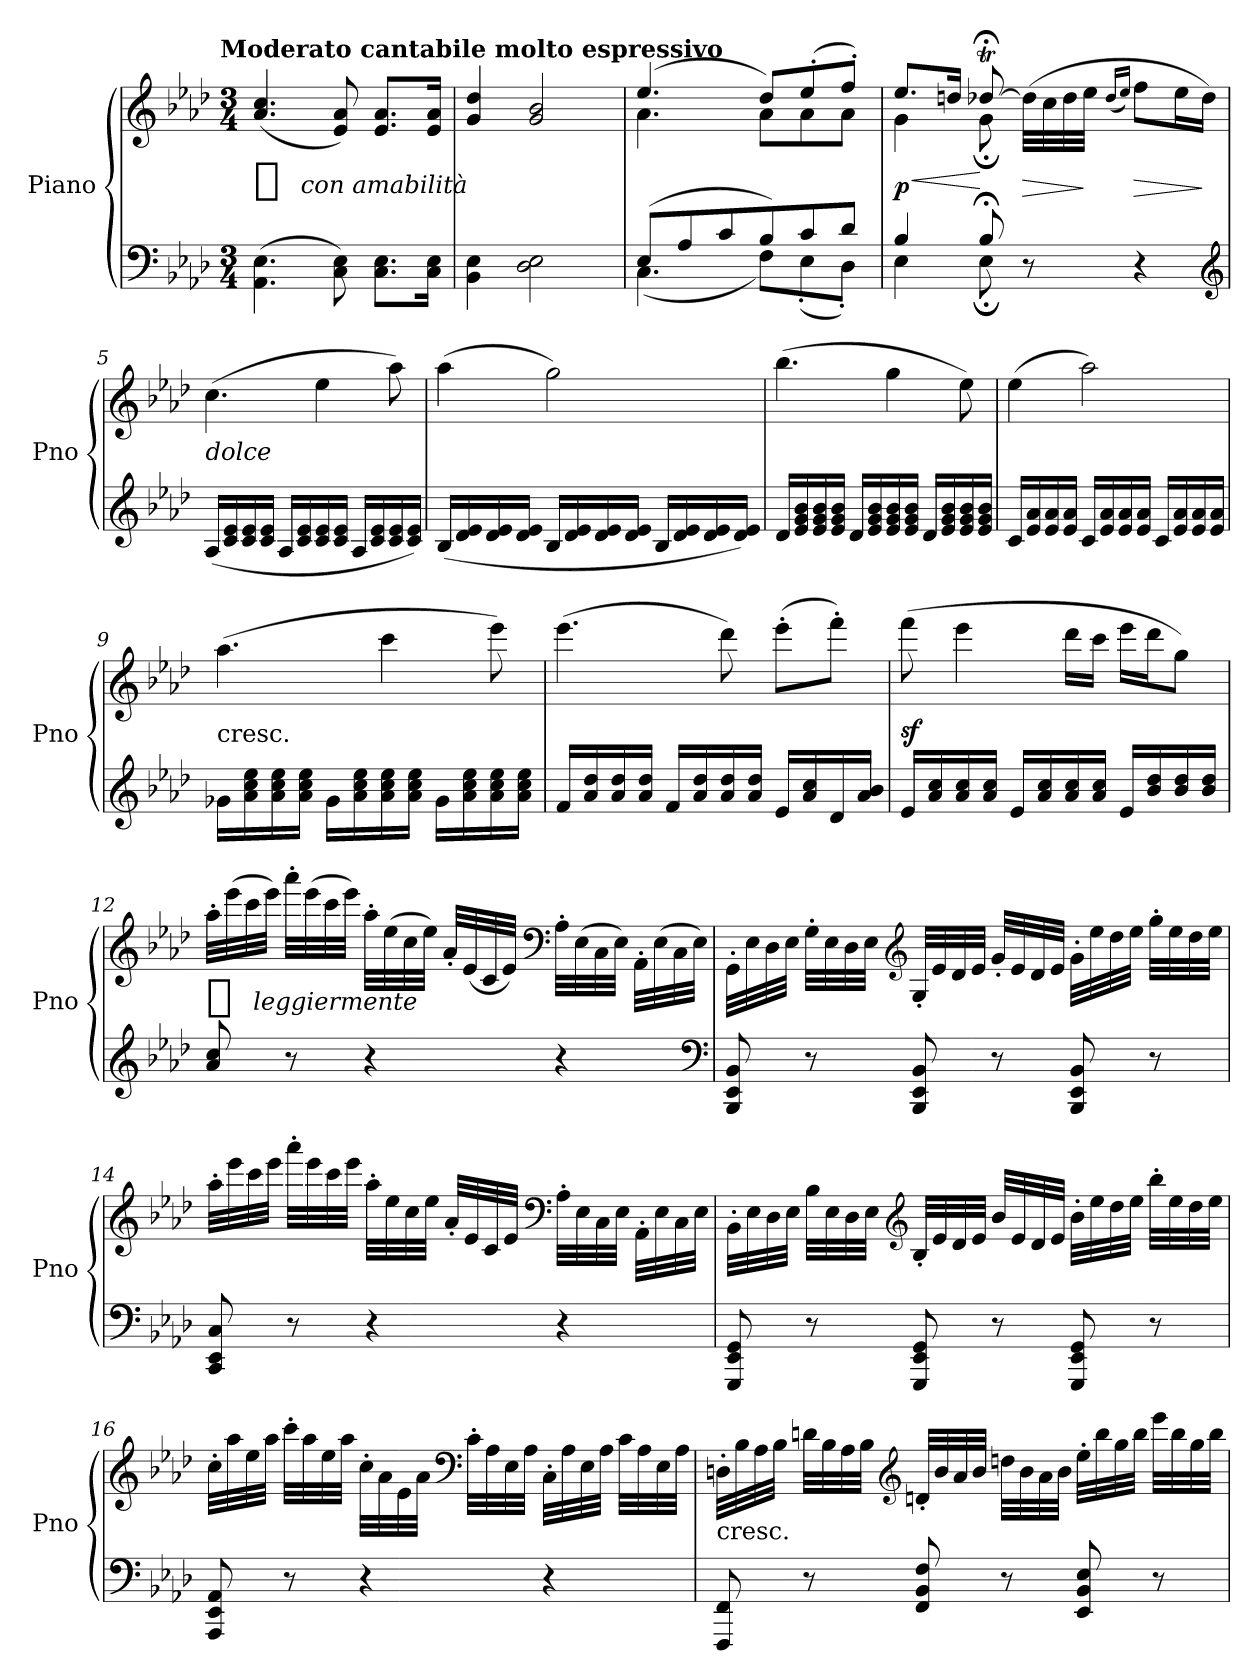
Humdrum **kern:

**kern	**kern	**dynam
*part1	*part1	*part1
*staff2	*staff1	*staff1/2
*I"Piano	*	*
*I'Pno	*	*
*clefF4	*clefG2	*
*k[b-e-a-d-]	*k[b-e-a-d-]	*
*A-:	*A-:	*
!!LO:TX:omd:t=Moderato cantabile molto espressivo
*M3/4	*M3/4	*
*MM72	*MM72	*
=1	=1	=1
!	!	!LO:DY:t=%s con amabilità
(4.AA-\ 4.E-\	(4.a-/ 4.cc/	p
8C 8E-)	8e- 8a-)	.
8.C 8.E-L	8.e- 8.a-L	.
16C 16E-Jk	16e- 16a-Jk	.
=2	=2	=2
4BB-\ 4E-\	4g/ 4dd-/	.
2D- 2E-	2g 2b-	.
=3	=3	=3
*^	*^	*
(8E-L	(4.C	(4.ee-	4.a-	.
8A-	.	.	.	.
8c	.	.	.	.
8B-)	8FL)	8dd-L)	8a-L	.
8c	(8E-'	(8ee-'	8a-	.
8d-J	8D-'J)	8ff'J)	8a-J	.
=4	=4	=4	=4	=4
4B-	4E-	8.ee-L	4g	< p
.	.	16ddnJk	.	.
8B-;<	8E-;<	[8dd-XT;<	8g;<	[
8r	8ryy	(32dd-LLL]	8ryy	>
.	.	32cc	.	.
.	.	32dd-	.	.
.	.	32ee-JJJ	.	]
.	.	(16qdd-LL	.	.
.	.	16qee-JJ)	.	.
4r	4ryy	8ffL	4ryy	>
.	.	16ee-L	.	.
.	.	16dd-JJ)	.	]
*v	*v	*	*	*
*	*v	*v	*
*clefG2	*	*
=5	=5	=5
!	!LO:TX:c:i:t=dolce	!
(16A-LL	(4.cc	.
16c 16e-	.	.
16c 16e-	.	.
16c 16e-JJ	.	.
16A-LL	.	.
16c 16e-	.	.
16c 16e-	4ee-	.
16c 16e-JJ	.	.
16A-LL	.	.
16c 16e-	.	.
16c 16e-	8aa-)	.
16c 16e-JJ)	.	.
=6	=6	=6
(16B-LL	(4aa-	.
16d- 16e-	.	.
16d- 16e-	.	.
16d- 16e-JJ	.	.
16B-LL	2gg)	.
16d- 16e-	.	.
16d- 16e-	.	.
16d- 16e-JJ	.	.
16B-LL	.	.
16d- 16e-	.	.
16d- 16e-	.	.
16d- 16e-JJ)	.	.
=7	=7	=7
16d-LL	(4.bb-	.
16e- 16g 16b-	.	.
16e- 16g 16b-	.	.
16e- 16g 16b-JJ	.	.
16d-LL	.	.
16e- 16g 16b-	.	.
16e- 16g 16b-	4gg	.
16e- 16g 16b-JJ	.	.
16d-LL	.	.
16e- 16g 16b-	.	.
16e- 16g 16b-	8ee-)	.
16e- 16g 16b-JJ	.	.
=8	=8	=8
16cLL	(4ee-	.
16e- 16a-	.	.
16e- 16a-	.	.
16e- 16a-JJ	.	.
16cLL	2aa-)	.
16e- 16a-	.	.
16e- 16a-	.	.
16e- 16a-JJ	.	.
16cLL	.	.
16e- 16a-	.	.
16e- 16a-	.	.
16e- 16a-JJ	.	.
=9	=9	=9
!	!LO:TX:c:t=cresc.	!
16g-XLL	(4.aa-	.
16a- 16cc 16ee-	.	.
16a- 16cc 16ee-	.	.
16a- 16cc 16ee-JJ	.	.
16g-LL	.	.
16a- 16cc 16ee-	.	.
16a- 16cc 16ee-	4ccc	.
16a- 16cc 16ee-JJ	.	.
16g-LL	.	.
16a- 16cc 16ee-	.	.
16a- 16cc 16ee-	8eee-)	.
16a- 16cc 16ee-JJ	.	.
=10	=10	=10
16fLL	(4.eee-	.
16a- 16dd-	.	.
16a- 16dd-	.	.
16a- 16dd-JJ	.	.
16fLL	.	.
16a- 16dd-	.	.
16a- 16dd-	8ddd-)	.
16a- 16dd-JJ	.	.
16e-LL	(8eee-'L	.
16a- 16cc	.	.
16d-	8fff'J)	.
16a- 16b-JJ	.	.
=11	=11	=11
16e-LL	(8fff	sf
16a- 16cc	.	.
16a- 16cc	4eee-	.
16a- 16ccJJ	.	.
16e-LL	.	.
16a- 16cc	.	.
16a- 16cc	16ddd-LL	.
16a- 16ccJJ	16cccJJ	.
16e-LL	16eee-LL	.
16b- 16dd-	16ddd-J	.
16b- 16dd-	8ggJ)	.
16b- 16dd-JJ	.	.
=12	=12	=12
!	!	!LO:DY:t=%s leggiermente
8a-/ 8cc/	32aa-'LLL	p
.	(32eee-	.
.	32ccc	.
.	32eee-JJJ)	.
8r	32aaa-'LLL	.
.	(32eee-	.
.	32ccc	.
.	32eee-JJJ)	.
4r	32aa-'LLL	.
.	(32ee-	.
.	32cc	.
.	32ee-JJJ)	.
.	32a-'LLL	.
.	(32e-	.
.	32c	.
.	32e-JJJ)	.
*	*clefF4	*
4r	32A-'LLL	.
.	(32E-	.
.	32C	.
.	32E-JJJ)	.
.	32AA-'\LLL	.
.	(32E-\	.
.	32C\	.
.	32E-\JJJ)	.
*clefF4	*	*
=13	=13	=13
8BBB- 8EE- 8BB-	32GG'\LLL	.
.	32E-\	.
.	32D-\	.
.	32E-\JJJ	.
8r	32G'LLL	.
.	32E-	.
.	32D-	.
.	32E-JJJ	.
*	*clefG2	*
8BBB- 8EE- 8BB-	32G'LLL	.
.	32e-	.
.	32d-	.
.	32e-JJJ	.
8r	32g'LLL	.
.	32e-	.
.	32d-	.
.	32e-JJJ	.
8BBB- 8EE- 8BB-	32g'LLL	.
.	32ee-	.
.	32dd-	.
.	32ee-JJJ	.
8r	32gg'LLL	.
.	32ee-	.
.	32dd-	.
.	32ee-JJJ	.
=14	=14	=14
8CC 8EE- 8C	32aa-'LLL	.
.	32eee-	.
.	32ccc	.
.	32eee-JJJ	.
8r	32aaa-'LLL	.
.	32eee-	.
.	32ccc	.
.	32eee-JJJ	.
4r	32aa-'LLL	.
.	32ee-	.
.	32cc	.
.	32ee-JJJ	.
.	32a-'LLL	.
.	32e-	.
.	32c	.
.	32e-JJJ	.
*	*clefF4	*
4r	32A-'LLL	.
.	32E-	.
.	32C	.
.	32E-JJJ	.
.	32AA-'\LLL	.
.	32E-\	.
.	32C\	.
.	32E-\JJJ	.
=15	=15	=15
8GGG 8EE- 8GG	32BB-'\LLL	.
.	32E-\	.
.	32D-\	.
.	32E-\JJJ	.
8r	32B-LLL	.
.	32E-	.
.	32D-	.
.	32E-JJJ	.
*	*clefG2	*
8GGG 8EE- 8GG	32B-'LLL	.
.	32e-	.
.	32d-	.
.	32e-JJJ	.
8r	32b-LLL	.
.	32e-	.
.	32d-	.
.	32e-JJJ	.
8GGG 8EE- 8GG	32b-'LLL	.
.	32ee-	.
.	32dd-	.
.	32ee-JJJ	.
8r	32bb-'LLL	.
.	32ee-	.
.	32dd-	.
.	32ee-JJJ	.
=16	=16	=16
8AAA- 8EE- 8AA-	32cc'LLL	.
.	32aa-	.
.	32ee-	.
.	32aa-JJJ	.
8r	32ccc'LLL	.
.	32aa-	.
.	32ee-	.
.	32aa-JJJ	.
4r	32cc'\LLL	.
.	32a-\	.
.	32e-\	.
.	32a-\JJJ	.
*	*clefF4	*
.	32c'LLL	.
.	32A-	.
.	32E-	.
.	32A-JJJ	.
4r	32C'LLL	.
.	32A-	.
.	32E-	.
.	32A-JJJ	.
.	32cLLL	.
.	32A-	.
.	32E-	.
.	32A-JJJ	.
=17	=17	=17
!	!LO:TX:c:t=cresc.	!
8FFF 8FF	32Dn'LLL	.
.	32B-	.
.	32A-	.
.	32B-JJJ	.
8r	32dnLLL	.
.	32B-	.
.	32A-	.
.	32B-JJJ	.
*	*clefG2	*
8FF 8BB- 8F	32dn'LLL	.
.	32b-	.
.	32a-	.
.	32b-JJJ	.
8r	32ddnLLL	.
.	32b-	.
.	32a-	.
.	32b-JJJ	.
8EE- 8BB- 8E-	32ee-'LLL	.
.	32bb-	.
.	32gg	.
.	32bb-JJJ	.
8r	32eee-LLL	.
.	32bb-	.
.	32gg	.
.	32bb-JJJ	.
=	=	=
*-	*-	*-
